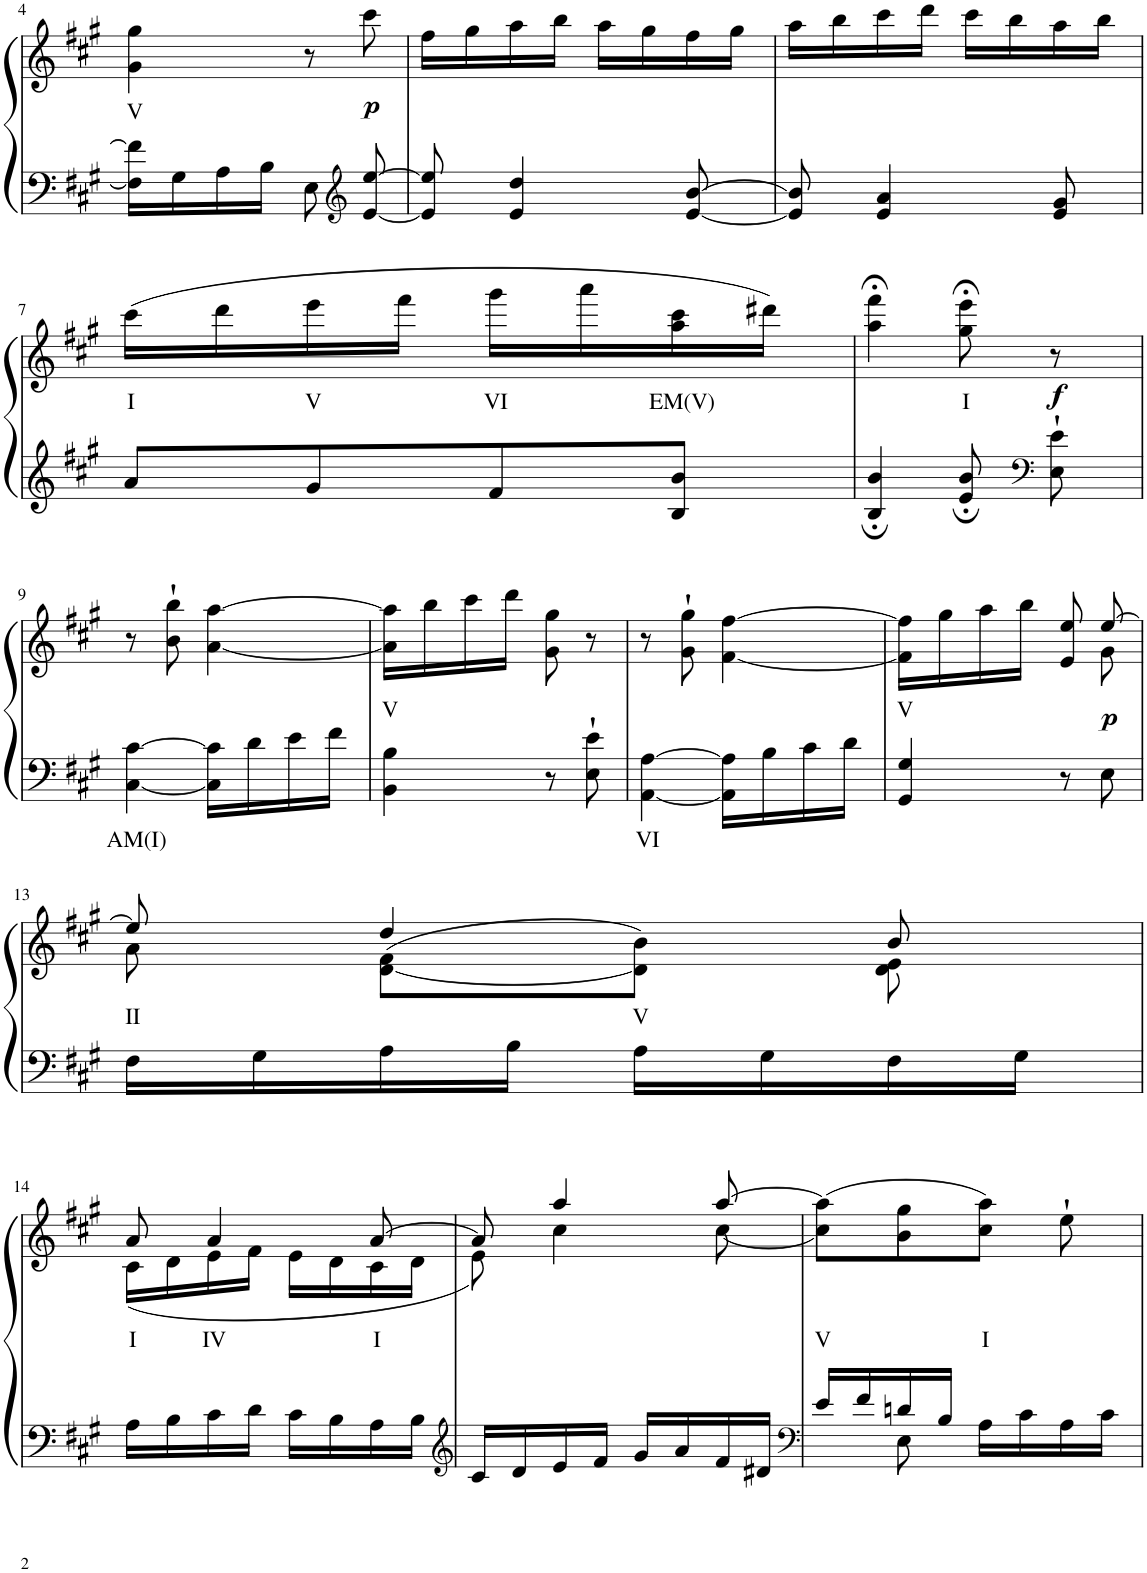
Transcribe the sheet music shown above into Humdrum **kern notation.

**kern	**text	**kern	**text	**dynam
*part1	*part1	*part1	*part1	*part1
*staff2	*staff2	*staff1	*staff1	*staff1/2
*I"Piano	*	*	*	*
*I'Pno	*	*	*	*
!!LO:PB:g=z
*clefF4	*	*clefG2	*	*
*k[f#c#g#]	*	*k[f#c#g#]	*	*
*M2/4	*	*M2/4	*	*
=4	=4	=4	=4	=4
!	!	!	!LO:LY:b	!
16F#\] 16f#\]LL	.	4g#\ 4gg#\	V	.
16G#\	.	.	.	.
16A\	.	.	.	.
16B\JJ	.	.	.	.
8E\	.	8r	.	.
*clefG2	*	*	*	*
!	!	!	!	!LO:DY:b
[8e/ [>8ee/	.	8ccc#\	.	p
=5	=5	=5	=5	=5
8e/] 8ee/]	.	16ff#\LL	.	.
.	.	16gg#\	.	.
4e/ 4dd/	.	16aa\	.	.
.	.	16bb\JJ	.	.
.	.	16aa\LL	.	.
.	.	16gg#\	.	.
[8e/ [>8b/	.	16ff#\	.	.
.	.	16gg#\JJ	.	.
=6	=6	=6	=6	=6
8e/] 8b/]	.	16aa\LL	.	.
.	.	16bb\	.	.
4e/ 4a/	.	16ccc#\	.	.
.	.	16ddd\JJ	.	.
.	.	16ccc#\LL	.	.
.	.	16bb\	.	.
8e/ 8g#/	.	16aa\	.	.
.	.	16bb\JJ	.	.
!!LO:LB:g=z
=7	=7	=7	=7	=7
!	!	!	!LO:LY:b	!
8a/L	.	(16ccc#\LL	I	.
.	.	16ddd\	.	.
!	!	!	!LO:LY:b	!
8g#/	.	16eee\	V	.
.	.	16fff#\JJ	.	.
!	!	!	!LO:LY:b	!
8f#/	.	16ggg#\LL	VI	.
.	.	16aaa\	.	.
!	!	!	!LO:LY:b	!
8B/ 8b/J	.	16aa\ 16ccc#\	EM(V)	.
.	.	16ddd#X\JJ)	.	.
=8	=8	=8	=8	=8
4B/; 4b/;	.	4aa\;< 4fff#\;<	.	.
!	!	!	!LO:LY:b	!
8e/; 8b/;	.	8gg#\;< 8eee\;<	I	.
*clefF4	*	*	*	*
!	!	!	!	!LO:DY:b
8E\'` 8e\'`	.	8r	.	f
!!LO:LB:g=z
=9	=9	=9	=9	=9
!	!LO:LY:b	!	!	!
[<4C#\ [4c#\	AM(I)	8r	.	.
.	.	8b\'` 8bb\'`	.	.
16C#\] 16c#\]LL	.	[<4a\ [4aa\	.	.
16d\	.	.	.	.
16e\	.	.	.	.
16f#\JJ	.	.	.	.
=10	=10	=10	=10	=10
!	!	!	!LO:LY:b	!
4BB\ 4B\	.	16a\] 16aa\]LL	V	.
.	.	16bb\	.	.
.	.	16ccc#\	.	.
.	.	16ddd\JJ	.	.
8r	.	8g#\ 8gg#\	.	.
8E\'` 8e\'`	.	8r	.	.
=11	=11	=11	=11	=11
!	!LO:LY:b	!	!	!
[<4AA\ [4A\	VI	8r	.	.
.	.	8g#\'` 8gg#\'`	.	.
16AA\] 16A\]LL	.	[<4f#\ [4ff#\	.	.
16B\	.	.	.	.
16c#\	.	.	.	.
16d\JJ	.	.	.	.
=12	=12	=12	=12	=12
!	!	!	!LO:LY:b	!
*	*	*^	*	*
4GG#/ 4G#/	.	16f#\] 16ff#\]LL	4.ryy	V	.
.	.	16gg#\	.	.	.
.	.	16aa\	.	.	.
.	.	16bb\JJ	.	.	.
8r	.	8e/ 8ee/	.	.	.
!	!	!	!	!	!LO:DY:b
8E\	.	[8ee/	8g#\	.	p
!!LO:LB:g=z	!!
=13	=13	=13	=13	=13	=13
!	!	!	!	!LO:LY:b	!
16F#\LL	.	8ee/]	8a\	II	.
16G#\	.	.	.	.	.
16A\	.	4dd/	(>[8d\ 8f#\L	.	.
16B\JJ	.	.	.	.	.
!	!	!	!	!LO:LY:b	!
16A\LL	.	.	8d\] 8b\J)	V	.
16G#\	.	.	.	.	.
16F#\	.	8b/	8d\ 8e\	.	.
16G#\JJ	.	.	.	.	.
!!LO:LB:g=z	!!
=14	=14	=14	=14	=14	=14
!	!	!	!	!LO:LY:b	!
16A\LL	.	8a/	(16c#\LL	I	.
16B\	.	.	16d\	.	.
!	!	!	!	!LO:LY:b	!
16c#\	.	4a/	16e\	IV	.
16d\JJ	.	.	16f#\JJ	.	.
16c#\LL	.	.	16e\LL	.	.
16B\	.	.	16d\	.	.
!	!	!	!	!LO:LY:b	!
16A\	.	[8a/	16c#\	I	.
16B\JJ	.	.	16d\JJ	.	.
=15	=15	=15	=15	=15	=15
*clefG2	*	*	*	*	*
16c#/LL	.	8a/]	8e\)	.	.
16d/	.	.	.	.	.
16e/	.	4aa/	4cc#\	.	.
16f#/JJ	.	.	.	.	.
16g#/LL	.	.	.	.	.
16a/	.	.	.	.	.
16f#/	.	[8aa/	[8cc#\	.	.
16d#X/JJ	.	.	.	.	.
=16	=16	=16	=16	=16	=16
*clefF4	*	*	*	*	*
*^	*	*	*	*	*
!	!	!	!	!	!LO:LY:b	!
16e/LL	8ryy	.	(>8aa\L]	8cc#\L]	V	.
16f#/	.	.	.	.	.	.
16dn/	8E\	.	8gg#\	8b\J	.	.
16B/JJ	.	.	.	.	.	.
!	!	!	!	!	!LO:LY:b	!
16A\LL	4ryy	.	8cc#\ 8aa\J)	4ryy	I	.
16c#\	.	.	.	.	.	.
16A\	.	.	8ee'`\	.	.	.
16c#\JJ	.	.	.	.	.	.
*v	*v	*	*	*	*	*
*	*	*v	*v	*	*
=	=	=	=	=
*-	*-	*-	*-	*-
